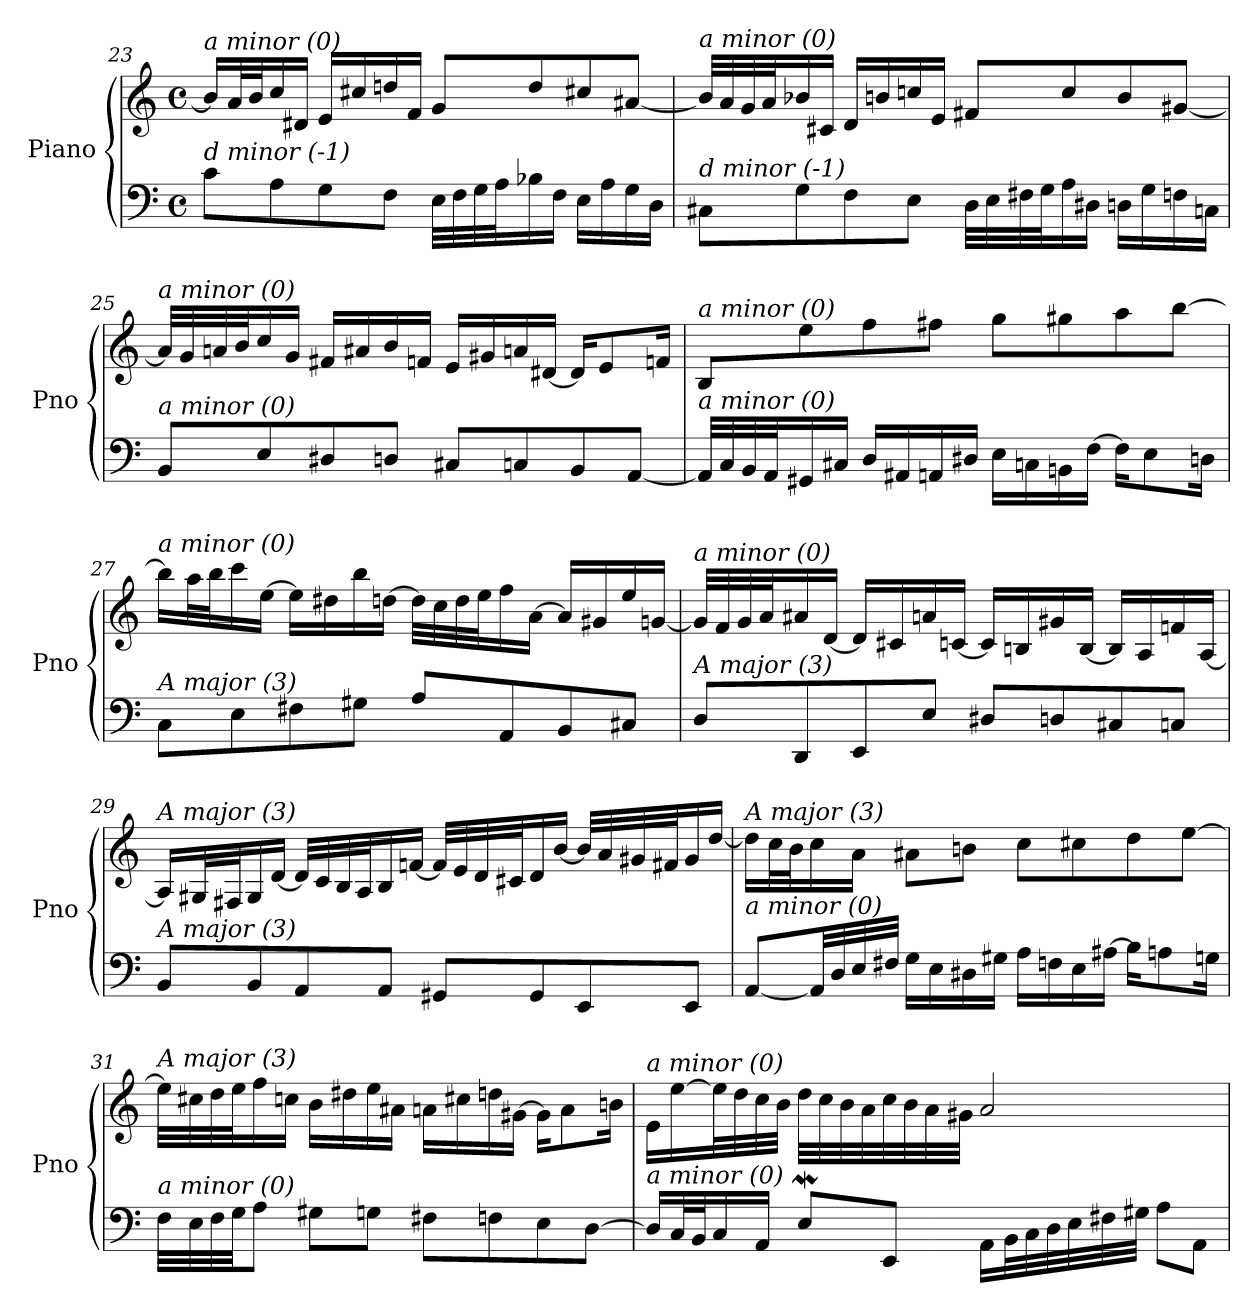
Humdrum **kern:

**kern	**kern
*part1	*part1
*staff2	*staff1
*I"Piano	*
*I'Pno	*
!!LO:PB:g=z
*clefF4	*clefG2
*k[]	*k[]
*M4/4	*M4/4
*met(c)	*met(c)
=23	=23
!	!LO:TX:i:t=a minor (0)
!LO:TX:i:t=d minor (-1)	!
8c\L	16b/LL]
.	32a/L
.	32b/J
8A\	16cc/
.	16d#X/JJ
8G\	16e/LL
.	16cc#X/
8F\J	16ddn/
.	16f/JJ
32E\LLL	8g/L
32F\	.
32G\	.
32A\J	.
16B-X\	8dd/
16F\JJ	.
16E\LL	8cc#X/
16A\	.
16G\	[8a#Xi/J
16D\JJ	.
=24	=24
!	!LO:TX:i:t=a minor (0)
!LO:TX:i:t=d minor (-1)	!
8C#X\L	32b-/LLL]
.	32a/
.	32g/
.	32a/J
8G\	16b-X/
.	16c#X/JJ
8F\	16d/LL
.	16bn/
8E\J	16ccn/
.	16e/JJ
32D\LLL	8f#X/L
32E\	.
32F#X\	.
32G\J	.
16A\	8cc/
16D#Xi\JJ	.
16D\LL	8b/
16G\	.
16Fn\	[8g#Xi/J
16Cn\JJ	.
!!LO:LB:g=z
=25	=25
!	!LO:TX:i:t=a minor (0)
!LO:TX:i:t=a minor (0)	!
8BB/L	32a-/LLL]
.	32g/
.	32an/
.	32b/J
8E/	16cc/
.	16g/JJ
8D#X/	16f#X/LL
.	16a#X/
8Dn/J	16b/
.	16fn/JJ
8C#X/L	16e/LL
.	16g#X/
8Cn/	16an/
.	[16d#X/JJ
8BB/	16d#/KL]
.	8e/
[8AA/J	.
.	16fn/Jk
=26	=26
!	!LO:TX:i:t=a minor (0)
!LO:TX:i:t=a minor (0)	!
32AA/LLL]	8B/L
32C/	.
32BB/	.
32AA/J	.
16GG#X/	8ee\
16C#X/JJ	.
16D/LL	8ff\
16AA#Xi/	.
16AA/	8ff#X\J
16D#X/JJ	.
16E\LL	8gg\L
16Cn\	.
16BBn\	8gg#X\
[16F\JJ	.
16F\KL]	8aa\
8E\	.
.	[8bb\J
16Dn\Jk	.
!!LO:LB:g=z
=27	=27
!	!LO:TX:i:t=a minor (0)
!LO:TX:i:t=A major (3)	!
8C\L	16bb\LL]
.	32aa\L
.	32bb\J
8E\	16ccc\
.	[16ee\JJ
8F#X\	16ee\LL]
.	16dd#X\
8G#X\J	16bb\
.	[16ddn\JJ
8A\L	32dd\LLL]
.	32cc\
.	32dd\
.	32ee\J
8AA/	16ff\
.	[16a\JJ
8BB/	16a/LL]
.	16g#X/
8C#X/J	16ee/
.	[16gn/JJ
=28	=28
!	!LO:TX:i:t=a minor (0)
!LO:TX:i:t=A major (3)	!
8D/L	32g/LLL]
.	32f/
.	32g/
.	32a/J
8DD/	16a#Xi/
.	[16d/JJ
8EE/	16d/LL]
.	16c#X/
8E/J	16a/
.	[16cn/JJ
8D#X/L	16c/LL]
.	16Bn/
8Dn/	16g#X/
.	[16B/JJ
8C#X/	16B/LL]
.	16A/
8Cn/J	16fn/
.	[16A/JJ
!!LO:LB:g=z
=29	=29
!	!LO:TX:i:t=A major (3)
!LO:TX:i:t=A major (3)	!
8BB/L	16A/LL]
.	32G#X/L
.	32F#X/J
8BB/	16G#/
.	[16d/JJ
8AA/	32d/LLL]
.	32c/
.	32B/
.	32A/J
8AA/J	16B/
.	[16fn/JJ
8GG#X/L	32f/LLL]
.	32e/
.	32d/
.	32c#X/J
8GG#/	16d/
.	[16b/JJ
8EE/	32b/LLL]
.	32a/
.	32g#X/
.	32f#X/J
8EE/J	16g#/
.	[16dd/JJ
=30	=30
!	!LO:TX:i:t=A major (3)
!LO:TX:i:t=a minor (0)	!
[8AA/L	16dd\LL]
.	32cc\L
.	32b\J
32AA/LL]	16cc\
32D/	.
32E/	16a\JJ
32F#X/JJJ	.
16G\LL	8a#Xi\L
16E\	.
16D#X\	8bn\J
16G#X\JJ	.
16A\LL	8cc\L
16Fn\	.
16E\	8cc#X\
[16A#Xi\JJ	.
16B-\KL]	8dd\
8A\	.
.	[8ee\J
16Gn\Jk	.
!!LO:LB:g=z
=31	=31
!	!LO:TX:i:t=A major (3)
!LO:TX:i:t=a minor (0)	!
32F\LLL	32ee\LLL]
32E\	32cc#X\
32F\	32dd\
32G\JJ	32ee\J
8A\J	16ff\
.	16ccn\JJ
8G#X\L	16b\LL
.	16dd#X\
8Gn\J	16ee\
.	16a#Xi\JJ
8F#X\L	16a\LL
.	16cc#X\
8Fn\	16ddn\
.	[16g#X\JJ
8E\	16g#\KL]
.	8a\
[8D\J	.
.	16bn\Jk
=32	=32
!	!LO:TX:i:t=a minor (0)
!LO:TX:i:t=a minor (0)	!
16D/LL]	16e\LL
32C/L	[16ee\
32BB/J	.
16C/	32ee\L]
.	32dd\
16AA/JJ	32cc\
.	32b\JJJ
8EW/L	32dd\LLL
.	32cc\
.	32b\
.	32a\
8EE/J	32cc\
.	32b\
.	32a\
.	32g#X\JJJ
16AA\LL	2a/
32BB\L	.
32C\	.
32D\	.
32E\	.
32F#X\	.
32G#X\JJJ	.
8A\L	.
8AA\J	.
=	=
*-	*-
